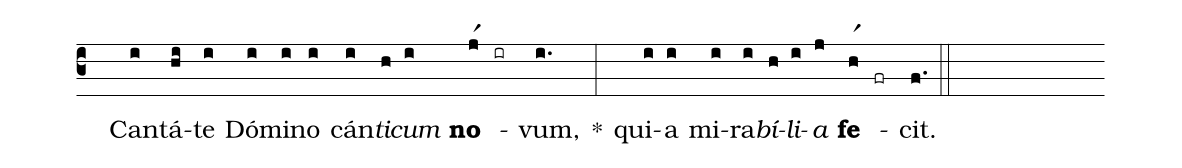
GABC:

%%
(c3)
( )Can(i)tá(hi)te(i) Dó(i)mi(i)no(i) cán(i)<i>ti</i>(h)<i>cum</i>(i) <b>no</b>(jr1) -(ir) vum,(i.) *(:)
qui(i)a(i) mi(i)ra(i)<i>bí</i>(h)<i>li</i>(i)<i>a</i>(j) <b>fe</b>(hr1) -(fr) cit.(f.) (::)
